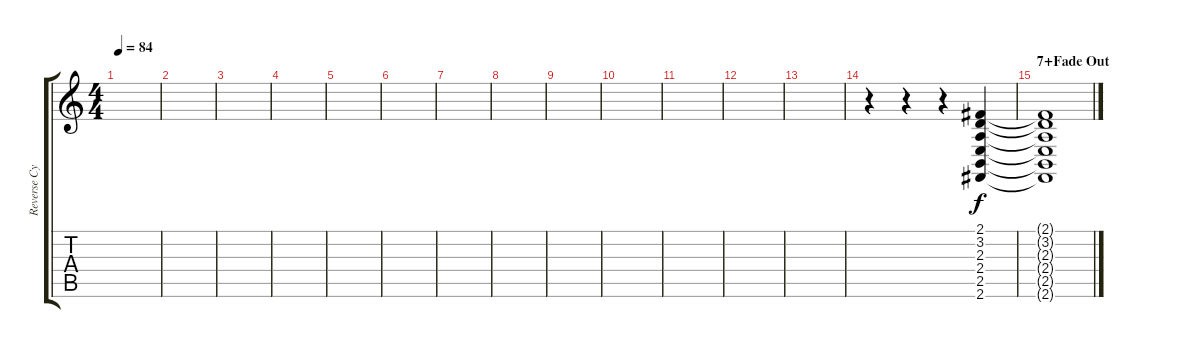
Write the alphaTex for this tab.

\track ("Reverse Cymbal" "Reverse Cy") {instrument reversecymbal}
\staff {score tabs}
\tuning (E4 B3 G3 D3 A2 E2) {hide}
\ts (4 4)
\tempo 84
\clef g2
\ks c
|
|
|
|
|
|
|
|
|
|
|
|
|
r.4 r.4 r.4 (2.1 3.2 2.3 2.4 2.5 2.6).4 |
\section ("" "7+Fade Out")
(2.1{t} 3.2{t} 2.3{t} 2.4{t} 2.5{t} 2.6{t}).1
